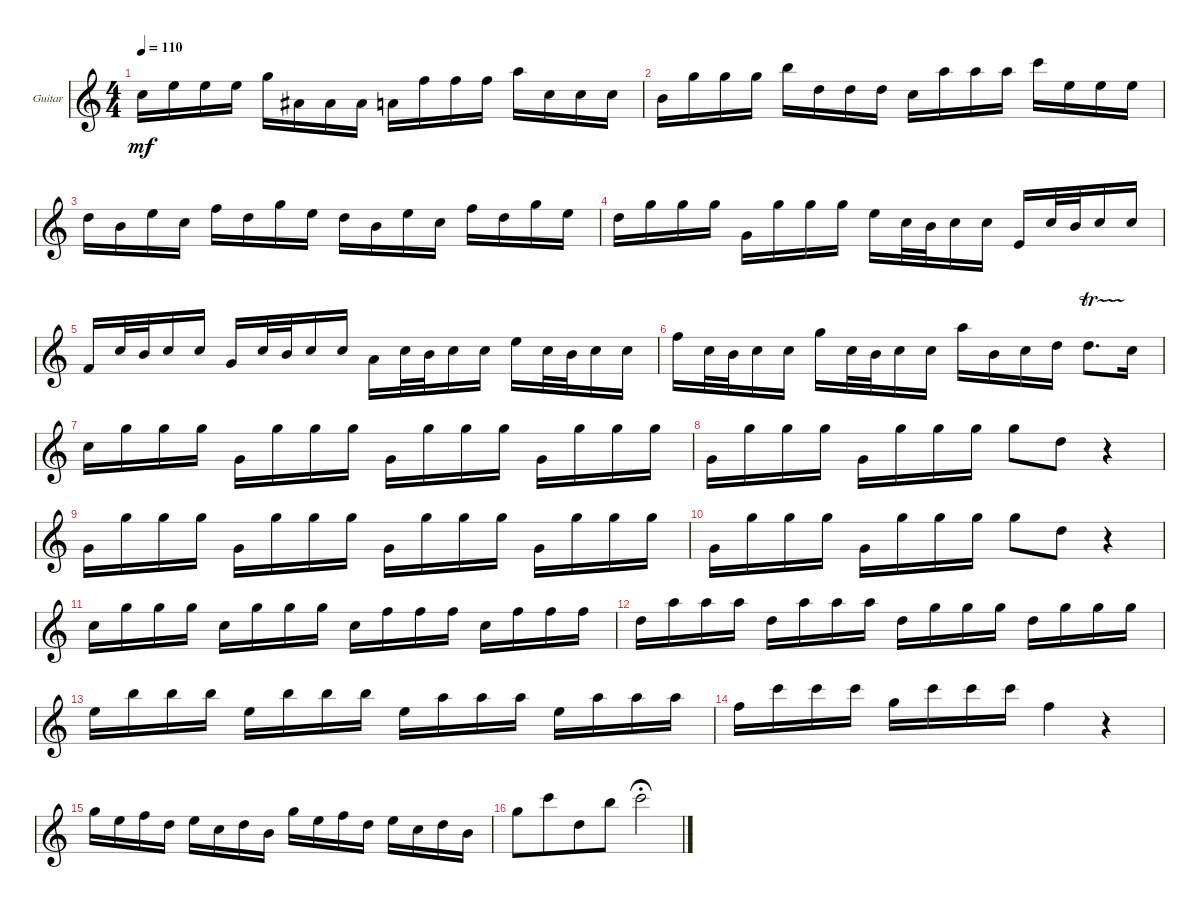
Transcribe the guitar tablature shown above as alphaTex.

\defaultSystemsLayout 4
\bracketExtendMode groupsimilarinstruments
\firstSystemTrackNameOrientation horizontal
\otherSystemsTrackNameOrientation horizontal
\track ("Guitar" "Guitar") {instrument acousticguitarnylon}
\staff {score}
\tuning (E4 B3 G3 D3 A2 E2)
\ts (4 4)
\tempo 110
\clef g2
\ks c
1.2.16{dy mf} 0.1.16 0.1.16 0.1.16 3.1.16 3.3.16 3.3.16 3.3.16 2.3.16 1.1.16 1.1.16 1.1.16 5.1.16 5.3.16 5.3.16 5.3.16 |
0.2.16 3.1.16 3.1.16 3.1.16 7.1.16 7.3.16 7.3.16 7.3.16 5.3.16 5.1.16 5.1.16 5.1.16 8.1.16 0.1.16 0.1.16 0.1.16 |
3.2.16 0.2.16 0.1.16 1.2.16 1.1.16 3.2.16 3.1.16 0.1.16 3.2.16 0.2.16 0.1.16 1.2.16 1.1.16 3.2.16 3.1.16 0.1.16 |
3.2.16 3.1.16 3.1.16 3.1.16 0.3.16 3.1.16 3.1.16 3.1.16 0.1.16 1.2.32 0.2.32 1.2.16 1.2.16 2.4.16 1.2.32 0.2.32 1.2.16 1.2.16 |
3.4.16 1.2.32 0.2.32 1.2.16 1.2.16 0.3.16 1.2.32 0.2.32 1.2.16 1.2.16 2.3.16 1.2.32 0.2.32 1.2.16 1.2.16 0.1.16 1.2.32 0.2.32 1.2.16 1.2.16 |
1.1.16 1.2.32 0.2.32 1.2.16 1.2.16 3.1.16 1.2.32 0.2.32 1.2.16 1.2.16 5.1.16 0.2.16 1.2.16 3.2.16 3.2{tr (5 16)}.8{d} 1.2.16 |
1.2.16 3.1.16 3.1.16 3.1.16 0.3.16 3.1.16 3.1.16 3.1.16 0.3.16 3.1.16 3.1.16 3.1.16 0.3.16 3.1.16 3.1.16 3.1.16 |
0.3.16 3.1.16 3.1.16 3.1.16 0.3.16 3.1.16 3.1.16 3.1.16 3.1.8 3.2.8 r.4 |
0.3.16 3.1.16 3.1.16 3.1.16 0.3.16 3.1.16 3.1.16 3.1.16 0.3.16 3.1.16 3.1.16 3.1.16 0.3.16 3.1.16 3.1.16 3.1.16 |
0.3.16 3.1.16 3.1.16 3.1.16 0.3.16 3.1.16 3.1.16 3.1.16 3.1.8 3.2.8 r.4 |
1.2.16 3.1.16 3.1.16 3.1.16 1.2.16 3.1.16 3.1.16 3.1.16 1.2.16 1.1.16 1.1.16 1.1.16 1.2.16 1.1.16 1.1.16 1.1.16 |
3.2.16 5.1.16 5.1.16 5.1.16 3.2.16 5.1.16 5.1.16 5.1.16 3.2.16 3.1.16 3.1.16 3.1.16 3.2.16 3.1.16 3.1.16 3.1.16 |
5.2.16 7.1.16 7.1.16 7.1.16 5.2.16 7.1.16 7.1.16 7.1.16 5.2.16 5.1.16 5.1.16 5.1.16 5.2.16 5.1.16 5.1.16 5.1.16 |
6.2.16 8.1.16 8.1.16 8.1.16 3.1.16 13.2.16 17.3.16 13.2.16 6.2.4 r.4 |
3.1.16 0.1.16 1.1.16 3.2.16 0.1.16 1.2.16 3.2.16 0.2.16 3.1.16 0.1.16 1.1.16 3.2.16 0.1.16 1.2.16 3.2.16 0.2.16 |
3.1.8{beam merge} 8.1.8{beam merge} 7.3.8{beam merge} 7.1.8 8.1.2{fermata (medium 1)}
